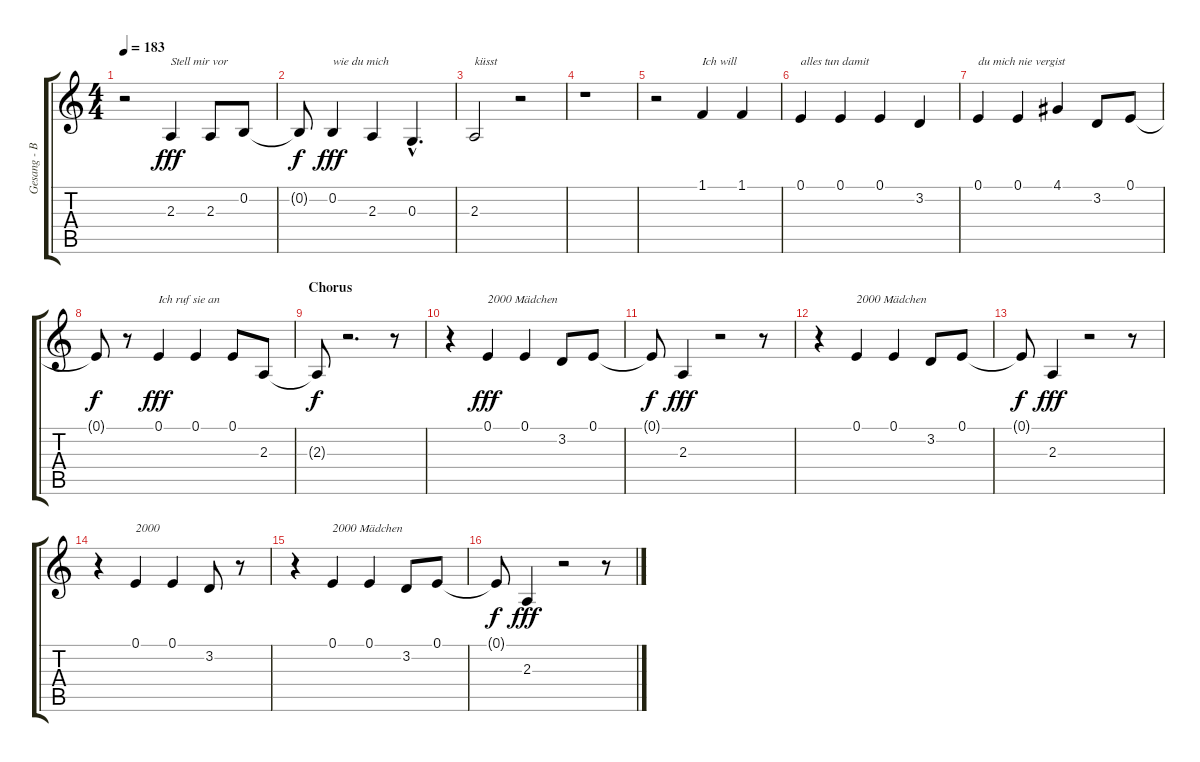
\track ("Gesang - Bela B." "Gesang - B") {instrument tenorsax}
\staff {score tabs}
\tuning (E4 B3 G3 D3 A2 D2) {hide}
\ts (4 4)
\tempo 183
\clef g2
\ks c
r.2{dy fff} 2.3.4{txt "Stell mir vor"} 2.3.8 0.2.8 |
0.2{t}.8{dy f} 0.2.4{txt "wie du mich" dy fff} 2.3.4 0.3{hac}.4{d} |
2.3.2{txt "küsst"} r.2 |
r.1 |
r.2 1.1.4{txt "Ich will"} 1.1.4 |
0.1.4{txt "alles tun damit"} 0.1.4 0.1.4 3.2.4 |
0.1.4{txt "du mich nie vergist"} 0.1.4 4.1.4 3.2.8 0.1.8 |
0.1{t}.8{dy f} r.8 0.1.4{txt "Ich ruf sie an" dy fff} 0.1.4 0.1.8 2.3.8 |
\section ("" "Chorus")
2.3{t}.8{dy f} r.2{d} r.8 |
r.4 0.1.4{txt "2000 Mädchen" dy fff} 0.1.4 3.2.8 0.1.8 |
0.1{t}.8{dy f} 2.3.4{dy fff} r.2 r.8 |
r.4 0.1.4{txt "2000 Mädchen"} 0.1.4 3.2.8 0.1.8 |
0.1{t}.8{dy f} 2.3.4{dy fff} r.2 r.8 |
r.4 0.1.4{txt "2000"} 0.1.4 3.2.8 r.8 |
r.4 0.1.4{txt "2000 Mädchen"} 0.1.4 3.2.8 0.1.8 |
0.1{t}.8{dy f} 2.3.4{dy fff} r.2 r.8
